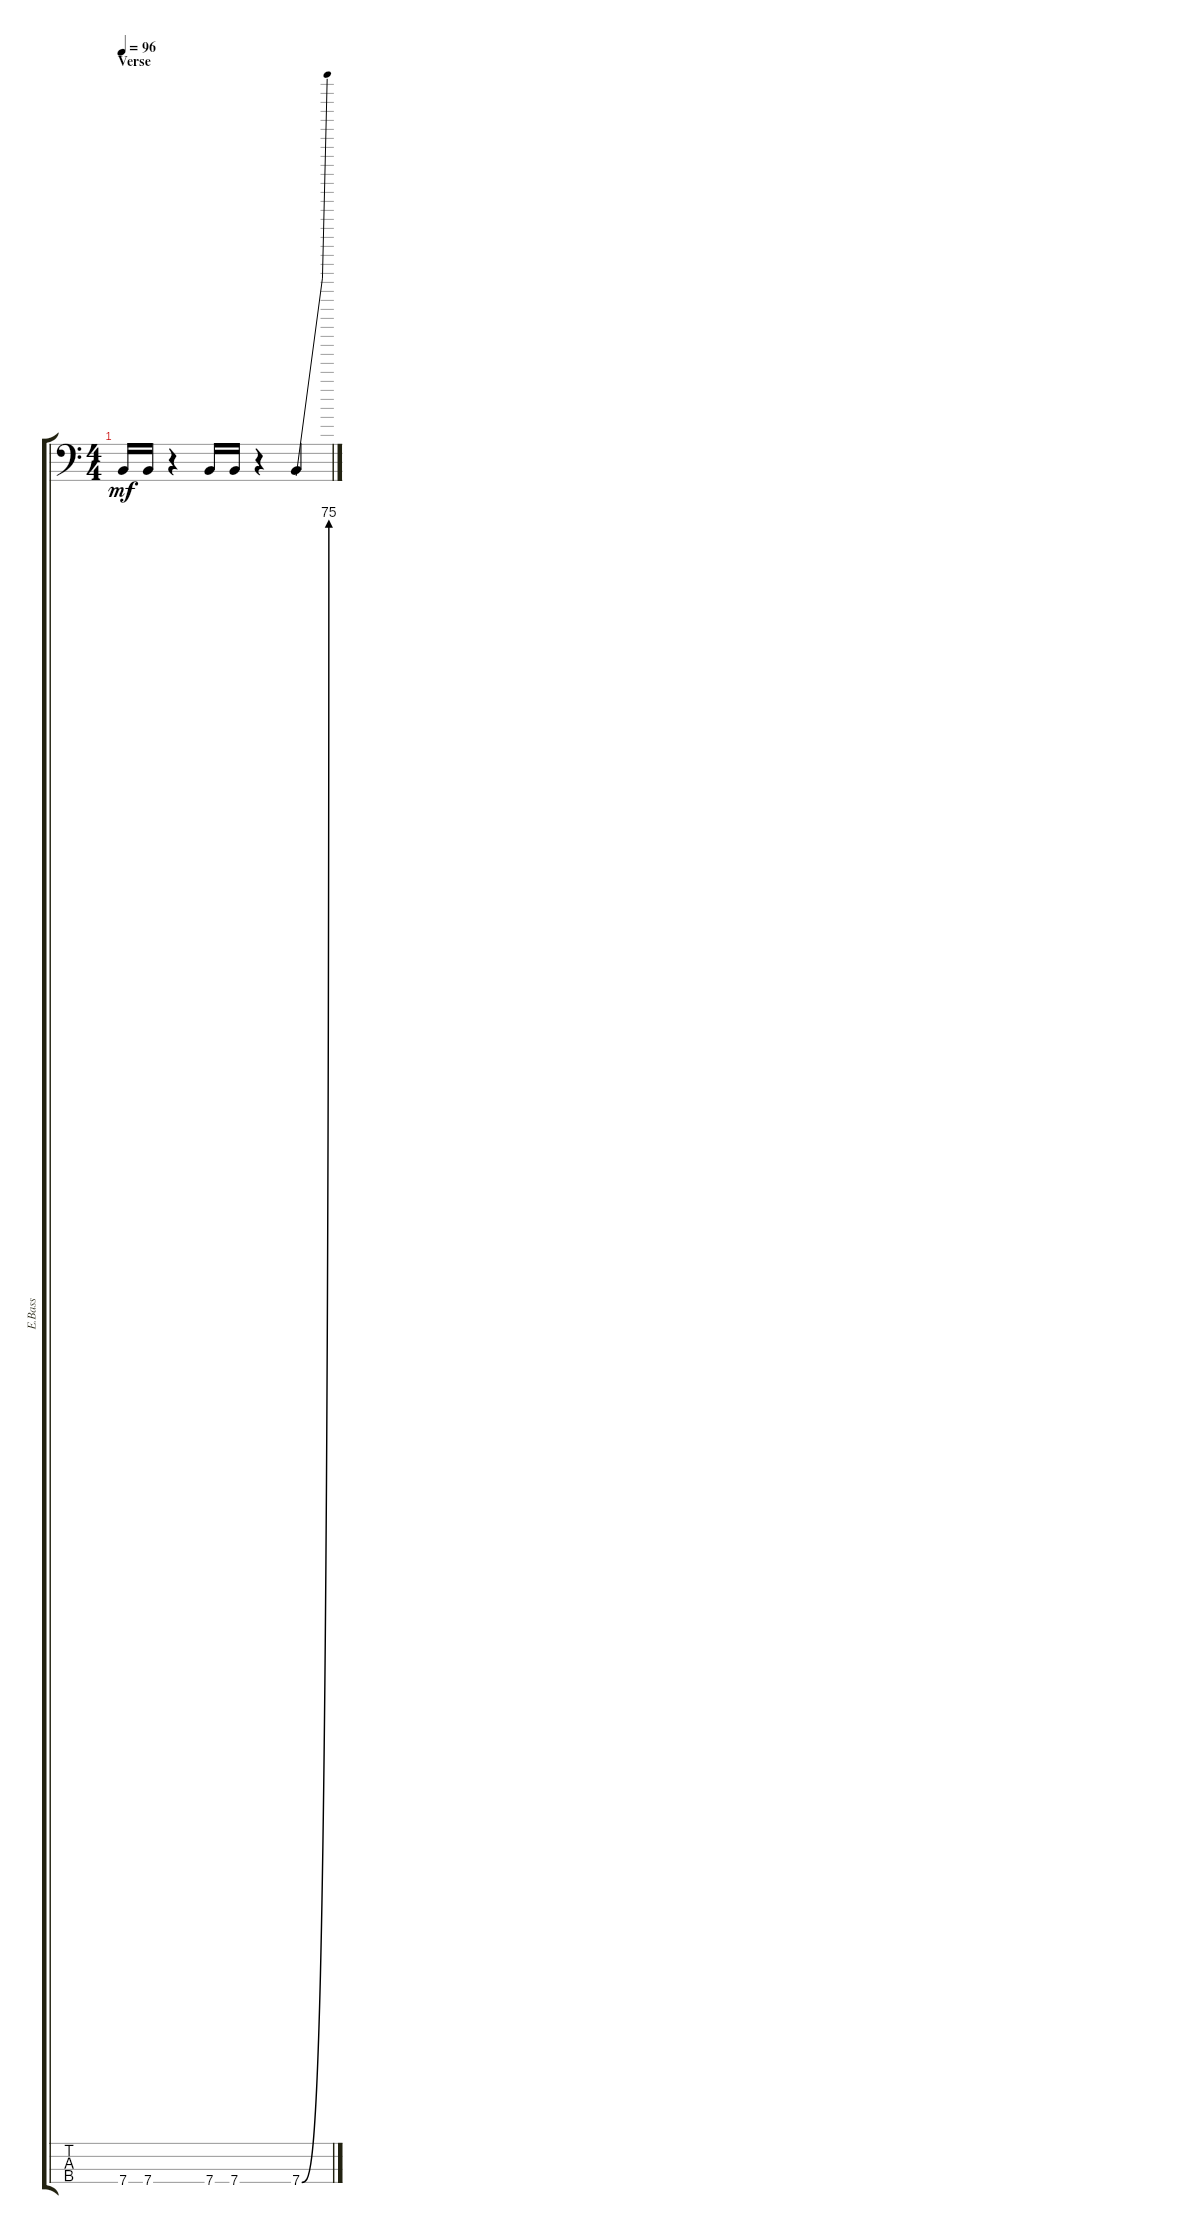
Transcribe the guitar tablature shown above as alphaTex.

\track ("E.Bass" "E.Bass") {instrument electricbassfinger}
\staff {score tabs}
\tuning (G2 D2 A1 E1) {hide}
\ts (4 4)
\section ("" "Verse")
\tempo 96
\clef f4
\ks c
7.4.16{dy mf} 7.4.16 r.4 7.4.16 7.4.16 r.4 7.4{be (bend 0 0 300 300)}.4
